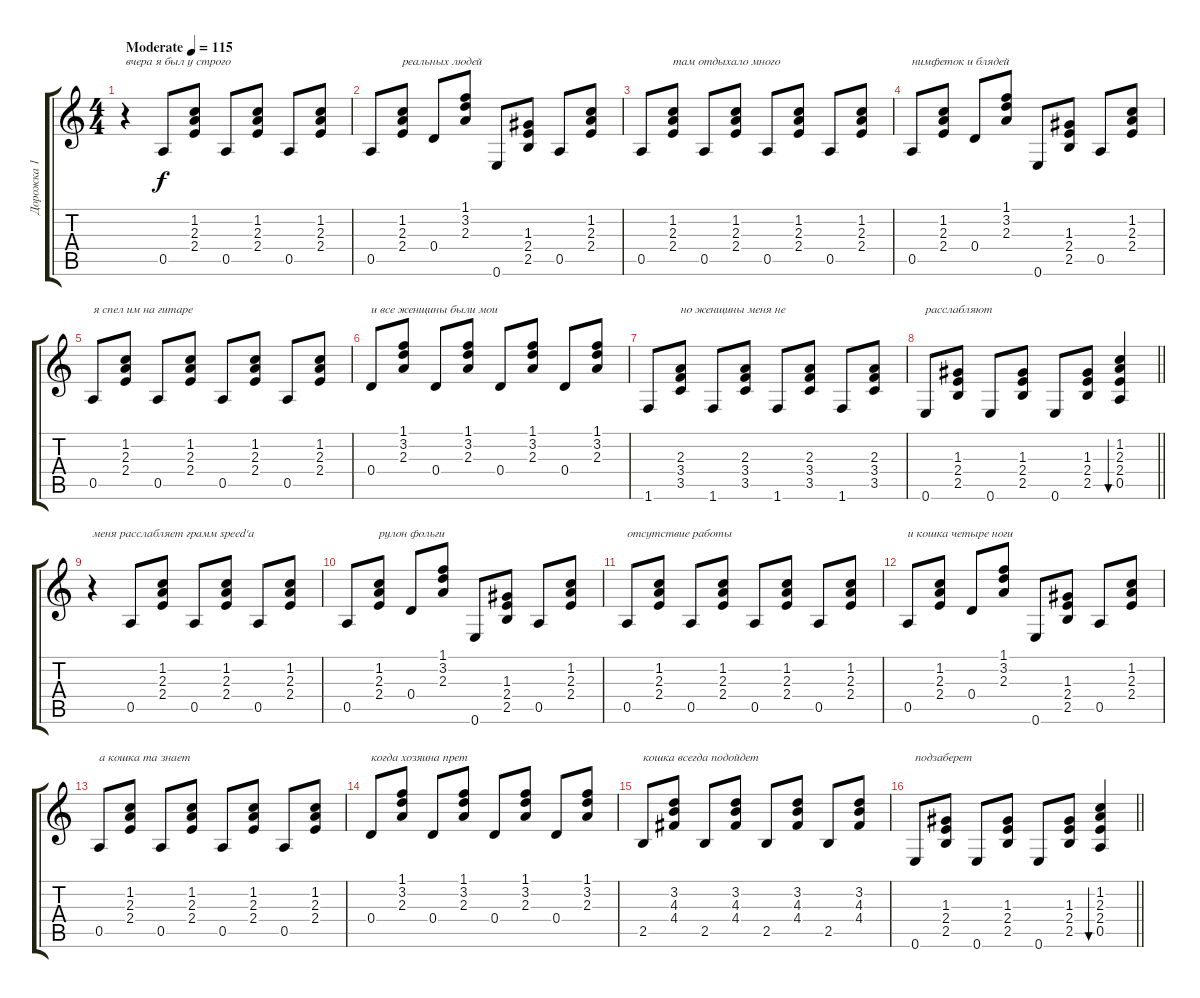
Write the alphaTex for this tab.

\track ("Дорожка 1" "Дорожка 1") {instrument acousticguitarsteel}
\staff {score tabs}
\tuning (E4 B3 G3 D3 A2 E2) {hide}
\ts (4 4)
\tempo (115 "Moderate")
\clef g2
\ks c
r.4{txt "вчера я был у строго" dy f instrument acousticguitarsteel} 0.5.8 (1.2 2.3 2.4).8 0.5.8 (1.2 2.3 2.4).8 0.5.8 (1.2 2.3 2.4).8 |
0.5.8 (1.2 2.3 2.4).8{txt "реальных людей"} 0.4.8 (1.1 3.2 2.3).8 0.6.8 (1.3 2.4 2.5).8 0.5.8 (1.2 2.3 2.4).8 |
0.5.8 (1.2 2.3 2.4).8{txt "там отдыхало много"} 0.5.8 (1.2 2.3 2.4).8 0.5.8 (1.2 2.3 2.4).8 0.5.8 (1.2 2.3 2.4).8 |
0.5.8{txt "нимфеток и блядей"} (1.2 2.3 2.4).8 0.4.8 (1.1 3.2 2.3).8 0.6.8 (1.3 2.4 2.5).8 0.5.8 (1.2 2.3 2.4).8 |
0.5.8{txt "я спел им на гитаре"} (1.2 2.3 2.4).8 0.5.8 (1.2 2.3 2.4).8 0.5.8 (1.2 2.3 2.4).8 0.5.8 (1.2 2.3 2.4).8 |
0.4.8{txt "и все женщины были мои"} (1.1 3.2 2.3).8 0.4.8 (1.1 3.2 2.3).8 0.4.8 (1.1 3.2 2.3).8 0.4.8 (1.1 3.2 2.3).8 |
1.6.8 (2.3 3.4 3.5).8{txt "но женщины меня не"} 1.6.8 (2.3 3.4 3.5).8 1.6.8 (2.3 3.4 3.5).8 1.6.8 (2.3 3.4 3.5).8 |
\barLineRight lightlight
0.6.8{txt "расслабляют"} (1.3 2.4 2.5).8 0.6.8 (1.3 2.4 2.5).8 0.6.8 (1.3 2.4 2.5).8 (1.2 2.3 2.4 0.5).4{bu 240} |
r.4{txt "меня расслабляет грамм speed'a"} 0.5.8 (1.2 2.3 2.4).8 0.5.8 (1.2 2.3 2.4).8 0.5.8 (1.2 2.3 2.4).8 |
0.5.8 (1.2 2.3 2.4).8{txt "рулон фольги"} 0.4.8 (1.1 3.2 2.3).8 0.6.8 (1.3 2.4 2.5).8 0.5.8 (1.2 2.3 2.4).8 |
0.5.8{txt "отсутствие работы"} (1.2 2.3 2.4).8 0.5.8 (1.2 2.3 2.4).8 0.5.8 (1.2 2.3 2.4).8 0.5.8 (1.2 2.3 2.4).8 |
0.5.8{txt "и кошка четыре ноги"} (1.2 2.3 2.4).8 0.4.8 (1.1 3.2 2.3).8 0.6.8 (1.3 2.4 2.5).8 0.5.8 (1.2 2.3 2.4).8 |
0.5.8{txt "а кошка та знает"} (1.2 2.3 2.4).8 0.5.8 (1.2 2.3 2.4).8 0.5.8 (1.2 2.3 2.4).8 0.5.8 (1.2 2.3 2.4).8 |
0.4.8{txt "когда хозяина прет"} (1.1 3.2 2.3).8 0.4.8 (1.1 3.2 2.3).8 0.4.8 (1.1 3.2 2.3).8 0.4.8 (1.1 3.2 2.3).8 |
2.5.8{txt "кошка всегда подойдет"} (3.2 4.3 4.4).8 2.5.8 (3.2 4.3 4.4).8 2.5.8 (3.2 4.3 4.4).8 2.5.8 (3.2 4.3 4.4).8 |
\barLineRight lightlight
0.6.8{txt "подзаберет"} (1.3 2.4 2.5).8 0.6.8 (1.3 2.4 2.5).8 0.6.8 (1.3 2.4 2.5).8 (1.2 2.3 2.4 0.5).4{bu 240}
